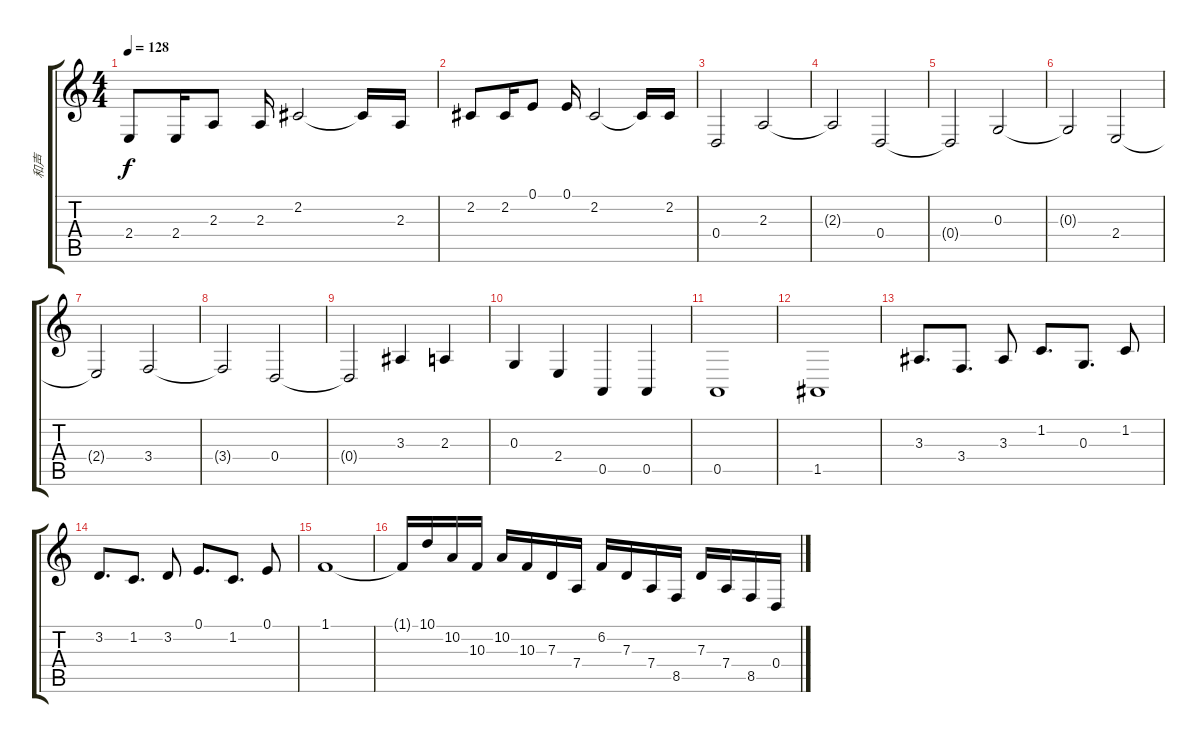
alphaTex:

\track ("和声" "和声") {instrument brasssection}
\staff {score tabs}
\tuning (E4 B3 G3 D3 A2 E2) {hide}
\ts (4 4)
\tempo 128
\clef g2
\ks c
2.4.8{dy f} 2.4.16 2.3.8 2.3.16 2.2.2 2.2{t}.16 2.3.16 |
2.2.8 2.2.16 0.1.8 0.1.16 2.2.2 2.2{t}.16 2.2.16 |
0.4.2{instrument stringensemble1} 2.3.2 |
2.3{t}.2 0.4.2 |
0.4{t}.2 0.3.2 |
0.3{t}.2 2.4.2 |
2.4{t}.2 3.4.2 |
3.4{t}.2 0.4.2 |
0.4{t}.2 3.3.4{instrument overdrivenguitar} 2.3.4 |
0.3.4 2.4.4 0.5.4 0.5.4 |
0.5.1 |
1.5.1 |
3.3.8{d} 3.4.8{d} 3.3.8 1.2.8{d} 0.3.8{d} 1.2.8 |
3.2.8{d} 1.2.8{d} 3.2.8 0.1.8{d} 1.2.8{d} 0.1.8 |
1.1.1 |
1.1{t}.16 10.1.16 10.2.16 10.3.16 10.2.16 10.3.16 7.3.16 7.4.16 6.2.16 7.3.16 7.4.16 8.5.16 7.3.16 7.4.16 8.5.16 0.4.16
